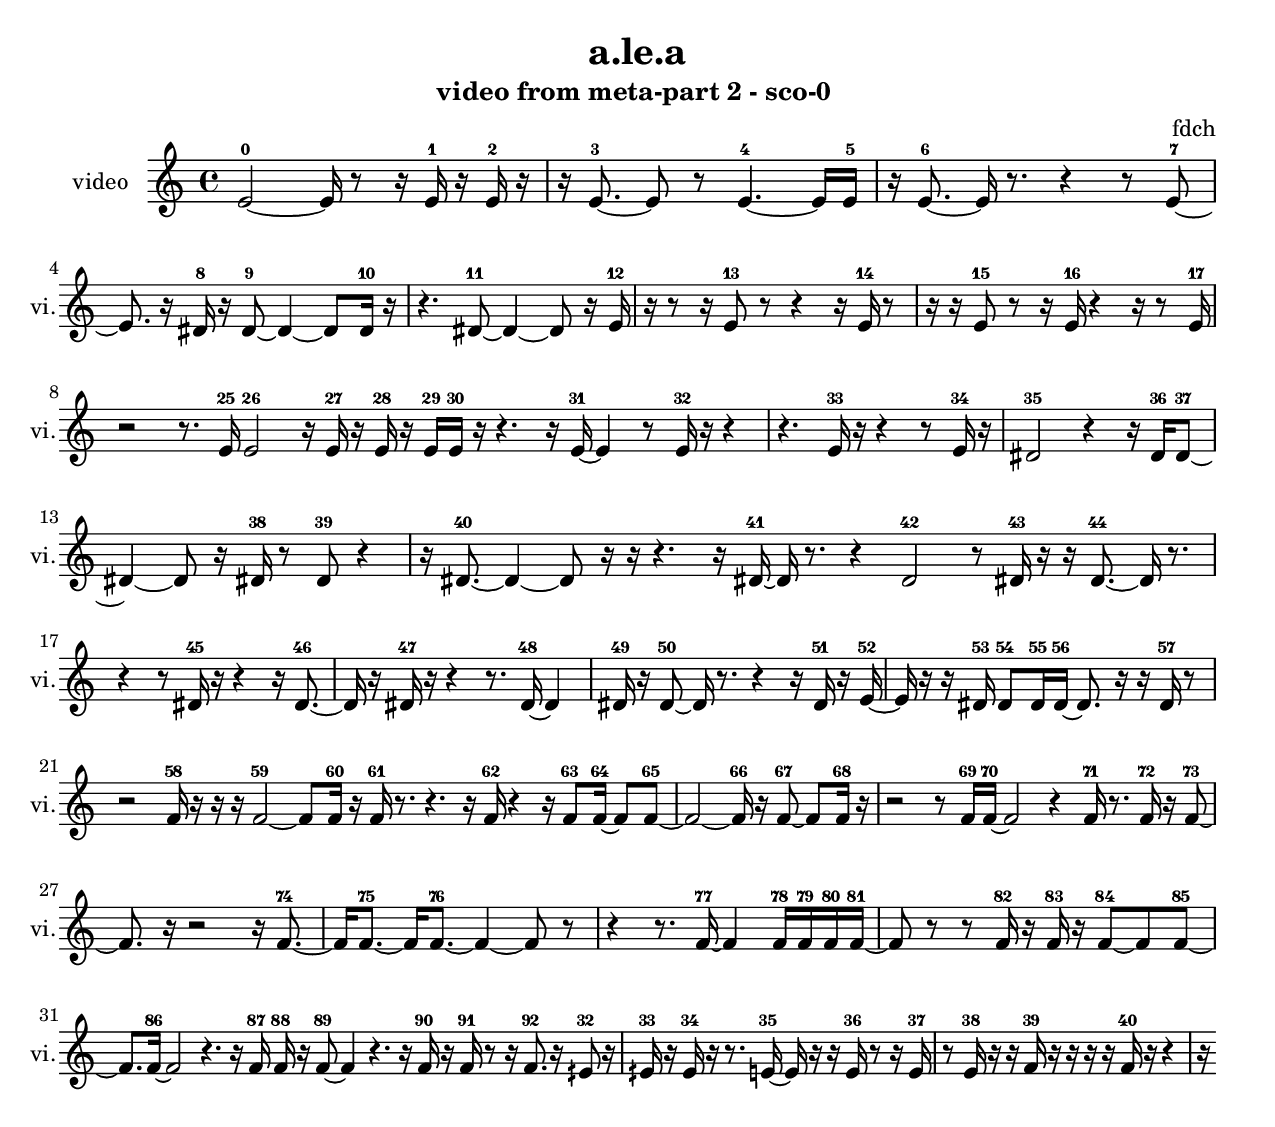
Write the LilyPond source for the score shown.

\version "2.19.56" 

video_one_part = \relative c' {

  \time 4/4

  \clef treble 
  % ________________________________________bar 1 :
  e2~-0 
  e16  r8  r16 
  e16-1  r16  e16-2  r16  |
  % ________________________________________bar 2 :
  r16  e8.~-3 
  e8  r8 
  e4.~-4 
  e16  e16-5  |
  % ________________________________________bar 3 :
  r16  e8.~-6 
  e16  r8. 
  r4 
  r8  e8~-7  |
  % ________________________________________bar 4 :
  e8.  r16 
  dis16-8  r16  dis8~-9 
  dis4~ 
  dis8  dis16-10  r16  |
  % ________________________________________bar 5 :
  r4. 
  dis8~-11 
  dis4~ 
  dis8  r16  e16-12  |
  % ________________________________________bar 6 :
  r16  r8  r16 
  e8-13  r8 
  r4 
  r16  e16-14  r8  |
  % ________________________________________bar 7 :
  r16  r16  e8-15 
  r8  r16  e16-16 
  r4 
  r16  r8  e16~-17  |
  % ________________________________________bar 8 :
  r2 
  r8.  e16-25  |
  % ________________________________________bar 2 :
  e2-26 
  r16  e16-27  r16  e16-28 
  r16  e16-29  e16-30  r16  |
  % ________________________________________bar 3 :
  r4. 
  r16  e16~-31 
  e4 
  r8  e16-32  r16  |
  % ________________________________________bar 4 :
  r4 
  r4. 
  e16-33  r16 
  r4  |
  % ________________________________________bar 5 :
  r8  e16-34  r16 
  dis2-35 
  r4  |
  % ________________________________________bar 6 :
  r16  dis16-36  dis8~-37 
  dis4~ 
  dis8  r16  dis16-38 
  r8  dis8-39  |
  % ________________________________________bar 7 :
  r4 
  r16  dis8.~-40 
  dis4~ 
  dis8  r16  r16  |
  % ________________________________________bar 8 :
  r4. 
  r16  dis16~-41 
  dis16  r8. 
  r4  |
  % ________________________________________bar 9 :
  dis2-42 
  r8  dis16-43  r16 
  r16  dis8.~-44  |
  % ________________________________________bar 10 :
  dis16  r8. 
  r4 
  r8  dis16-45  r16 
  r4  |
  % ________________________________________bar 11 :
  r16  dis8.~-46 
  dis16  r16  dis16-47  r16 
  r4 
  r8.  dis16~-48  |
  % ________________________________________bar 12 :
  dis4 
  dis16-49  r16  dis8~-50 
  dis16  r8. 
  r4  |
  % ________________________________________bar 13 :
  r16  dis16-51  r16  e16~-52 
  e16  r16  r16  dis16-53 
  dis8-54  dis16-55  dis16~-56 
  dis8.  r16  |
  % ________________________________________bar 14 :
  r16  dis16-57  r8 
  r2 
  f16-58  r16  r16  r16  |
  % ________________________________________bar 15 :
  f2~-59 
  f8  f16-60  r16 
  f16-61  r8.  |
  % ________________________________________bar 16 :
  r4. 
  r16  f16-62 
  r4 
  r16  f8-63  f16~-64  |
  % ________________________________________bar 17 :
  f8  f8~-65 
  f2~ 
  f16-66  r16  f8~-67  |
  % ________________________________________bar 18 :
  f8  f16-68  r16 
  r2 
  r8  f16-69  f16~-70  |
  % ________________________________________bar 19 :
  f2 
  r4 
  f16-71  r8.  |
  % ________________________________________bar 20 :
  f16-72  r16  f8~-73 
  f8.  r16 
  r2  |
  % ________________________________________bar 21 :
  r16  f8.~-74 
  f16  f8.~-75 
  f16  f8.~-76 
  f4~  |
  % ________________________________________bar 22 :
  f8  r8 
  r4 
  r8.  f16~-77 
  f4  |
  % ________________________________________bar 23 :
  f16-78  f16-79  f16-80  f16~-81 
  f8  r8 
  r8  f16-82  r16 
  f16-83  r16  f8~-84  |
  % ________________________________________bar 24 :
  f8  f8~-85 
  f8.  f16~-86 
  f2~  |
  % ________________________________________bar 25 :
  r4. 
  r16  f16-87 
  f16-88  r16  f8~-89 
  f4  |
  % ________________________________________bar 26 :
  r4. 
  r16  f16-90 
  r16  f16-91  r8 
  r16  f8.~-92  |
  % ________________________________________bar 27 :
  r16  eih8-32  r16 
  eih16-33  r16  eih16-34  r16 
  r8.  e16~-35  |
  % ________________________________________bar 2 :
  e16  r16  r16  e16-36 
  r8  r16  e16-37 
  r8  e16-38  r16 
  r16  f16-39  r16  r16  |
  % ________________________________________bar 3 :
  r16  r16  f16-40  r16 
  r4 
  r16 
}



\header {
  title = "a.le.a"
  subtitle = "video from meta-part 2 - sco-0 "
  composer = "fdch"
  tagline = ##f
}
\paper {
  max-systems-per-page = #8
}
\score {
  <<
    \set Score.skipBars = ##t
    \new Staff \with { 
      instrumentName = "video" 
      shortInstrumentName = "vi."} 
    {
      <<
        \new Voice {
          \video_one_part
        }
      >>
    }
  >>
  \layout {
    \mergeDifferentlyHeadedOn
    \mergeDifferentlyDottedOn
    #(set-default-paper-size "letter")
  }
}
